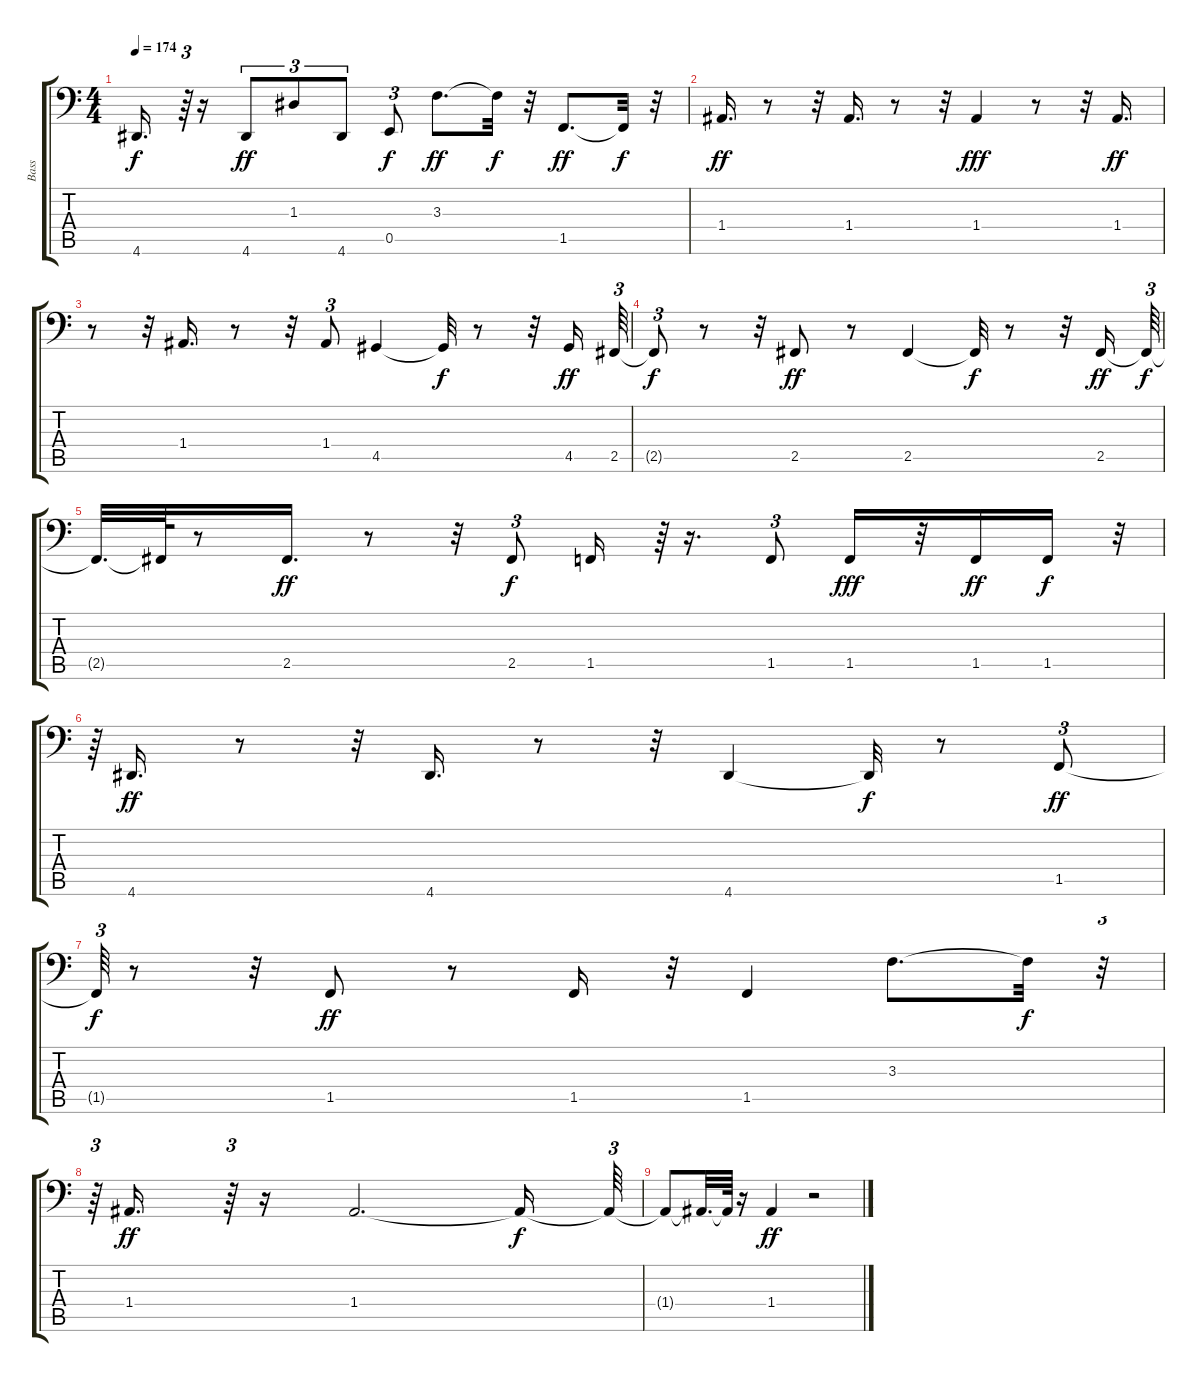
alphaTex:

\track ("Bass" "Bass") {instrument slapbass2}
\staff {score tabs}
\tuning (C3 G2 D2 A1 E1 B0) {hide}
\ts (4 4)
\tempo 174
\clef f4
\ks c
4.6.16{d dy f} r.64{tu (3 2)} r.16 4.6.8{tu (3 2) dy ff} 1.3.8{tu (3 2)} 4.6.8{tu (3 2)} 0.5.8{tu (3 2) dy f} 3.3.8{d dy ff} 3.3{t}.32{dy f} r.32 1.5.8{d dy ff} 1.5{t}.32{dy f} r.32 |
1.4.16{d dy ff} r.8 r.32 1.4.16{d} r.8 r.32 1.4.4{dy fff} r.8 r.32 1.4.16{d dy ff} |
r.8 r.32 1.4.16{d} r.8 r.32 1.4.8{tu (3 2)} 4.5.4 4.5{t}.32{dy f} r.8 r.32 4.5.16{dy ff} 2.5.64{tu (3 2)} |
2.5{t}.8{tu (3 2) dy f} r.8 r.32 2.5.8{dy ff} r.8 2.5.4 2.5{t}.32{dy f} r.8 r.32 2.5.16{dy ff} 2.5{t}.64{tu (3 2) dy f} |
2.5{t}.32{d} 2.5{t}.64 r.8 2.5.16{d dy ff} r.8 r.32 2.5.8{tu (3 2) dy f} 1.5.16 r.64{tu (3 2)} r.16{d} 1.5.8{tu (3 2)} 1.5.16{dy fff} r.32 1.5.16{dy ff} 1.5.16{dy f} r.32{tu (3 2)} |
r.64{tu (3 2)} 4.6.16{d dy ff} r.8 r.32 4.6.16{d} r.8 r.32 4.6.4 4.6{t}.32{dy f} r.8 1.5.8{tu (3 2) dy ff} |
1.5{t}.64{tu (3 2) dy f} r.8 r.32 1.5.8{dy ff} r.8 1.5.16 r.32 1.5.4 3.3.8{d} 3.3{t}.32{dy f} r.32{tu (3 2)} |
r.64{tu (3 2)} 1.4.16{d dy ff} r.64{tu (3 2)} r.16 1.4.2{d} 1.4{t}.16{dy f} 1.4{t}.64{tu (3 2)} |
1.4{t}.8 1.4{t}.32{d} 1.4{t}.64 r.16 1.4.4{dy ff} r.2
